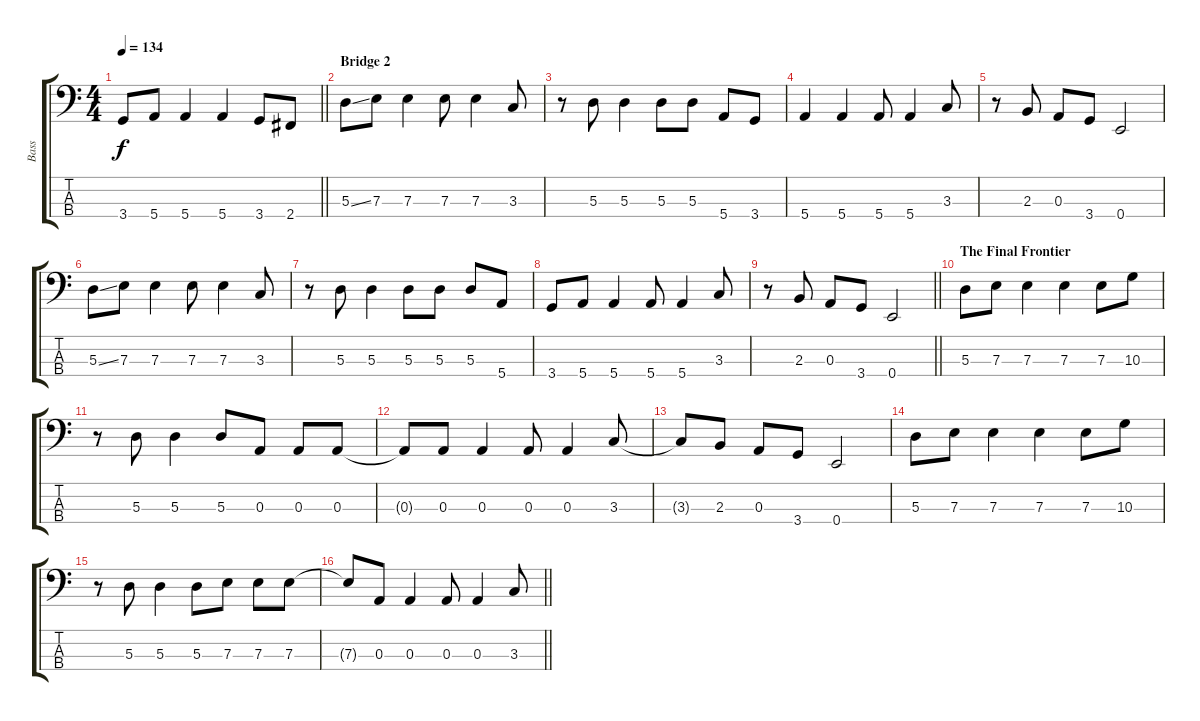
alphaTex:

\track ("Bass" "Bass") {instrument electricbassfinger}
\staff {score tabs}
\tuning (G2 D2 A1 E1) {hide}
\ts (4 4)
\tempo 134
\clef f4
\barLineRight lightlight
\ks c
3.4{t}.8{dy f} 5.4.8 5.4.4 5.4.4 3.4.8 2.4.8 |
\section ("" "Bridge 2")
5.3{ss}.8 7.3.8 7.3.4 7.3.8 7.3.4 3.3.8 |
r.8 5.3.8 5.3.4 5.3.8 5.3.8 5.4.8 3.4.8 |
5.4.4 5.4.4 5.4.8 5.4.4 3.3.8 |
r.8 2.3.8 0.3.8 3.4.8 0.4.2 |
5.3{ss}.8 7.3.8 7.3.4 7.3.8 7.3.4 3.3.8 |
r.8 5.3.8 5.3.4 5.3.8 5.3.8 5.3.8 5.4.8 |
3.4.8 5.4.8 5.4.4 5.4.8 5.4.4 3.3.8 |
\barLineRight lightlight
r.8 2.3.8 0.3.8 3.4.8 0.4.2 |
\section ("" "The Final Frontier")
5.3.8 7.3.8 7.3.4 7.3.4 7.3.8 10.3.8 |
r.8 5.3.8 5.3.4 5.3.8 0.3.8 0.3.8 0.3.8 |
0.3{t}.8 0.3.8 0.3.4 0.3.8 0.3.4 3.3.8 |
3.3{t}.8 2.3.8 0.3.8 3.4.8 0.4.2 |
5.3.8 7.3.8 7.3.4 7.3.4 7.3.8 10.3.8 |
r.8 5.3.8 5.3.4 5.3.8 7.3.8 7.3.8 7.3.8 |
\barLineRight lightlight
7.3{t}.8 0.3.8 0.3.4 0.3.8 0.3.4 3.3.8
